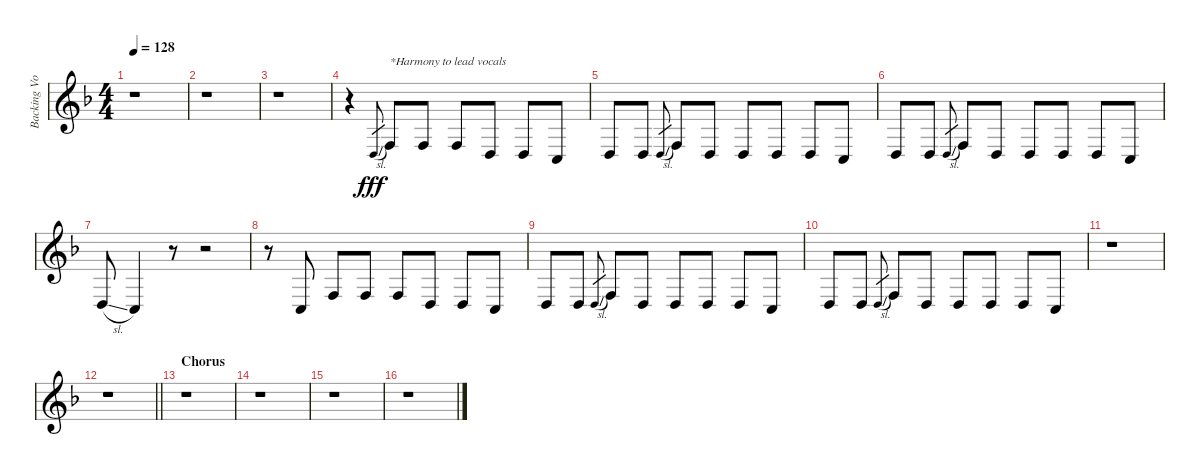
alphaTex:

\track ("Backing Vocals 2" "Backing Vo") {instrument lead6voice}
\staff {score}
\tuning (E4 B3 G3 D3 A2 D2) {hide}
\ts (4 4)
\tempo 128
\clef g2
\ks dminor
r.1{dy f} |
r.1 |
r.1 |
r.4 0.4{sl}.8{gr dy fff} 3.4.8{txt "*Harmony to lead vocals"} 3.4.8 3.4.8 5.5.8 5.5.8 3.5.8 |
5.5.8 5.5.8 0.4{sl}.8{gr} 3.4.8 5.5.8 5.5.8 5.5.8 5.5.8 3.5.8 |
5.5.8 5.5.8 0.4{sl}.8{gr} 3.4.8 5.5.8 5.5.8 5.5.8 5.5.8 3.5.8 |
5.5{sl}.8 3.5.4 r.8 r.2 |
r.8 3.5.8 3.4.8 3.4.8 3.4.8 5.5.8 5.5.8 3.5.8 |
5.5.8 5.5.8 0.4{sl}.8{gr} 3.4.8 5.5.8 5.5.8 5.5.8 5.5.8 3.5.8 |
5.5.8 5.5.8 0.4{sl}.8{gr} 3.4.8 5.5.8 5.5.8 5.5.8 5.5.8 3.5.8 |
r.1 |
\barLineRight lightlight
r.1 |
\section ("" "Chorus")
r.1 |
r.1 |
r.1 |
r.1
